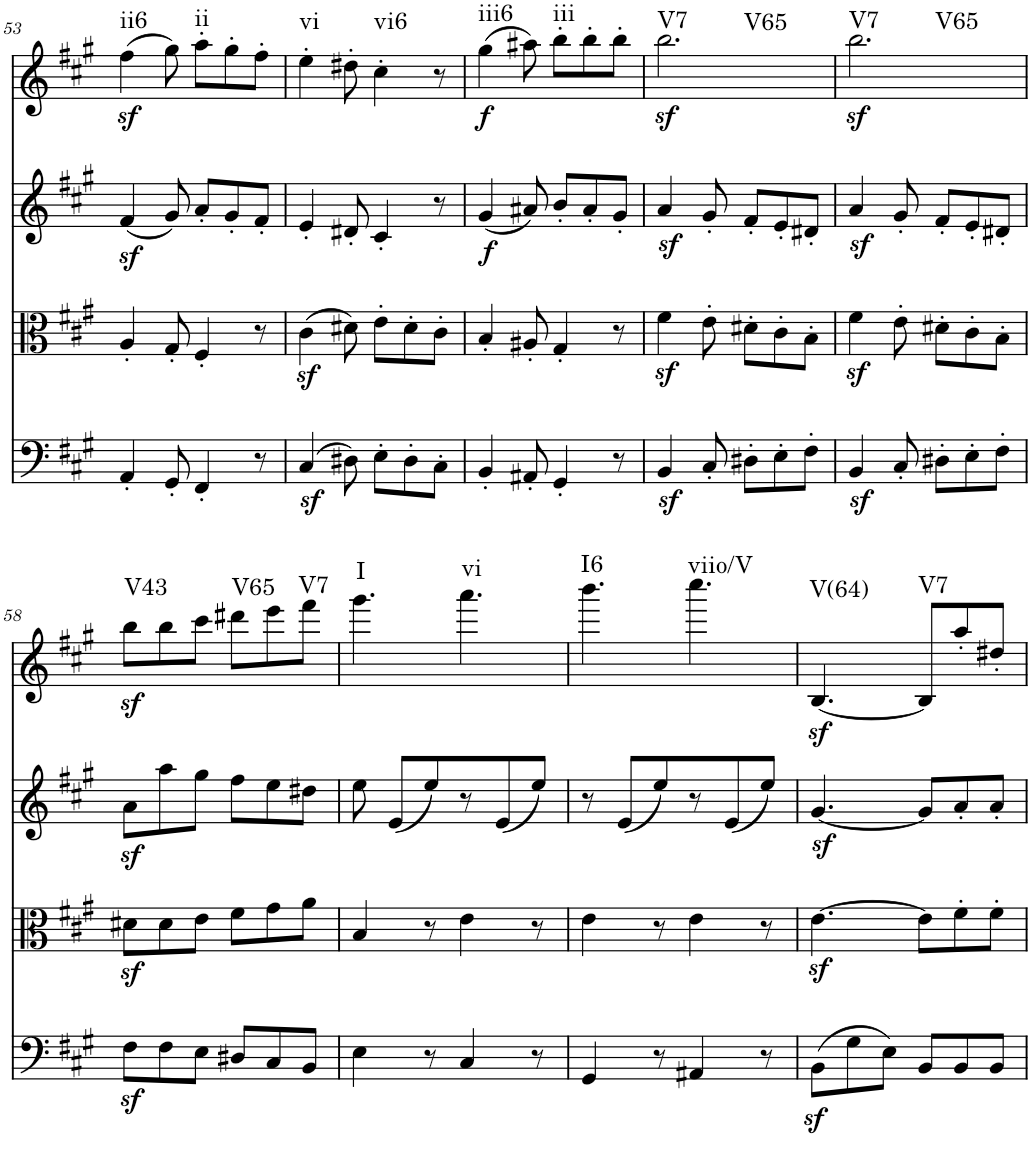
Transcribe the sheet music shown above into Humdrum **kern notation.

**kern	**kern	**kern	**dynam	**kern	**dynam	**harte
*part4	*part3	*part2	*part2	*part1	*part1	*part1
*staff4	*staff3	*staff2	*staff2	*staff1	*staff1	*
*I"Violoncello	*I"Viola	*I"Violin 2	*	*I"Violin 1	*	*
*I'Vc	*I'Vla	*I'Vln	*	*I'Vln	*	*
!!LO:PB:g=z
*clefC4	*clefC3	*clefG2	*	*clefG2	*	*
*k[f#c#g#]	*k[f#c#g#]	*k[f#c#g#]	*	*k[f#c#g#]	*	*
*A:	*A:	*A:	*	*A:	*	*
*M6/8	*M6/8	*M6/8	*	*M6/8	*	*
=53	=53	=53	=53	=53	=53	=53
!	!	!	!	!	!LO:DY:b	!LO:H:kt=ii6
4AA'/	4A'/	(4f#z</	.	(4ff#\	sf	N
8GG#'/	8G#'/	8g#/)	.	8gg#\)	.	.
!	!	!	!	!	!	!LO:H:kt=ii
4FF#'/	4F#'/	8a'/L	.	8aa'\L	.	N
.	.	8g#'/	.	8gg#'\	.	.
8r	8r	8f#'/J	.	8ff#'\J	.	.
=54	=54	=54	=54	=54	=54	=54
!	!	!	!	!	!	!LO:H:kt=vi
(4C#z</	(4c#z<\	4e'/	.	4ee'\	.	N
8D#X\)	8d#X\)	8d#X'/	.	8dd#X'\	.	.
!	!	!	!	!	!	!LO:H:kt=vi6
8E'\L	8e'\L	4c#'/	.	4cc#'\	.	N
8D#'\	8d#'\	.	.	.	.	.
8C#'\J	8c#'\J	8r	.	8r	.	.
=55	=55	=55	=55	=55	=55	=55
!	!	!	!LO:DY:b	!	!LO:DY:b	!LO:H:kt=iii6
4BB'/	4B'/	(4g#/	f	(4gg#\	f	N
8AA#X'/	8A#X'/	8a#X/)	.	8aa#X\)	.	.
!	!	!	!	!	!	!LO:H:kt=iii
4GG#'/	4G#'/	8b'/L	.	8bb'\L	.	N
.	.	8a#'/	.	8bb'\	.	.
8r	8r	8g#'/J	.	8bb'\J	.	.
=56	=56	=56	=56	=56	=56	=56
!	!	!	!	!	!LO:DY:b	!LO:H:n=1:kt=V7
!	!	!	!	!	!	!LO:H:n=2:kt=V65
4BBz</	4f#z<\	4az</	.	2.bb\	sf	N N
8C#'/	8e'\	8g#'/	.	.	.	.
8D#X'\L	8d#X'\L	8f#'/L	.	.	.	.
8E'\	8c#'\	8e'/	.	.	.	.
8F#'\J	8B'\J	8d#X'/J	.	.	.	.
=57	=57	=57	=57	=57	=57	=57
!	!	!	!	!	!LO:DY:b	!LO:H:n=1:kt=V7
!	!	!	!	!	!	!LO:H:n=2:kt=V65
4BBz</	4f#z<\	4az</	.	2.bb\	sf	N N
8C#'/	8e'\	8g#'/	.	.	.	.
8D#X'\L	8d#X'\L	8f#'/L	.	.	.	.
8E'\	8c#'\	8e'/	.	.	.	.
8F#'\J	8B'\J	8d#X'/J	.	.	.	.
!!LO:LB:g=z
=58	=58	=58	=58	=58	=58	=58
!	!	!	!	!	!LO:DY:b	!LO:H:kt=V43
8F#z<\L	8d#Xz<\L	8az<\L	.	8bb\L	sf	N
8F#\	8d#\	8aa\	.	8bb\	.	.
8E\J	8e\J	8gg#\J	.	8ccc#\J	.	.
!	!	!	!	!	!	!LO:H:kt=V65
8D#X/L	8f#\L	8ff#\L	.	8ddd#X\L	.	N
8C#/	8g#\	8ee\	.	8eee\	.	.
!	!	!	!	!	!	!LO:H:kt=V7
8BB/J	8a\J	8dd#X\J	.	8fff#\J	.	N
=59	=59	=59	=59	=59	=59	=59
!	!	!	!	!	!	!LO:H:kt=I
4E\	4B/	8ee\	.	4.ggg#\	.	N
.	.	(8e/L	.	.	.	.
8r	8r	8ee/)	.	.	.	.
!	!	!	!	!	!	!LO:H:kt=vi
4C#/	4e\	8r	.	4.aaa\	.	N
.	.	(8e/	.	.	.	.
8r	8r	8ee/J)	.	.	.	.
=60	=60	=60	=60	=60	=60	=60
!	!	!	!	!	!	!LO:H:kt=I6
4GG#/	4e\	8r	.	4.bbb\	.	N
.	.	(8e/L	.	.	.	.
8r	8r	8ee/)	.	.	.	.
!	!	!	!	!	!	!LO:H:kt=viio/V
4AA#X/	4e\	8r	.	4.cccc#\	.	N
.	.	(8e/	.	.	.	.
8r	8r	8ee/J)	.	.	.	.
=61	=61	=61	=61	=61	=61	=61
!	!	!	!	!	!	!LO:H:kt=V(64)
(8BBz<\L	[4.ez<\	[4.g#z>/	.	[4.B/	.	N
8G#\	.	.	.	.	.	.
8E\J)	.	.	.	.	.	.
!	!	!	!	!	!	!LO:H:kt=V7
8BB/L	8e\L]	8g#/L]	.	8B/L]	.	N
8BB/	8f#'\	8a'/	.	8aa'/	.	.
8BB/J	8f#'\J	8a'/J	.	8dd#X'/J	.	.
=	=	=	=	=	=	=
*-	*-	*-	*-	*-	*-	*-
